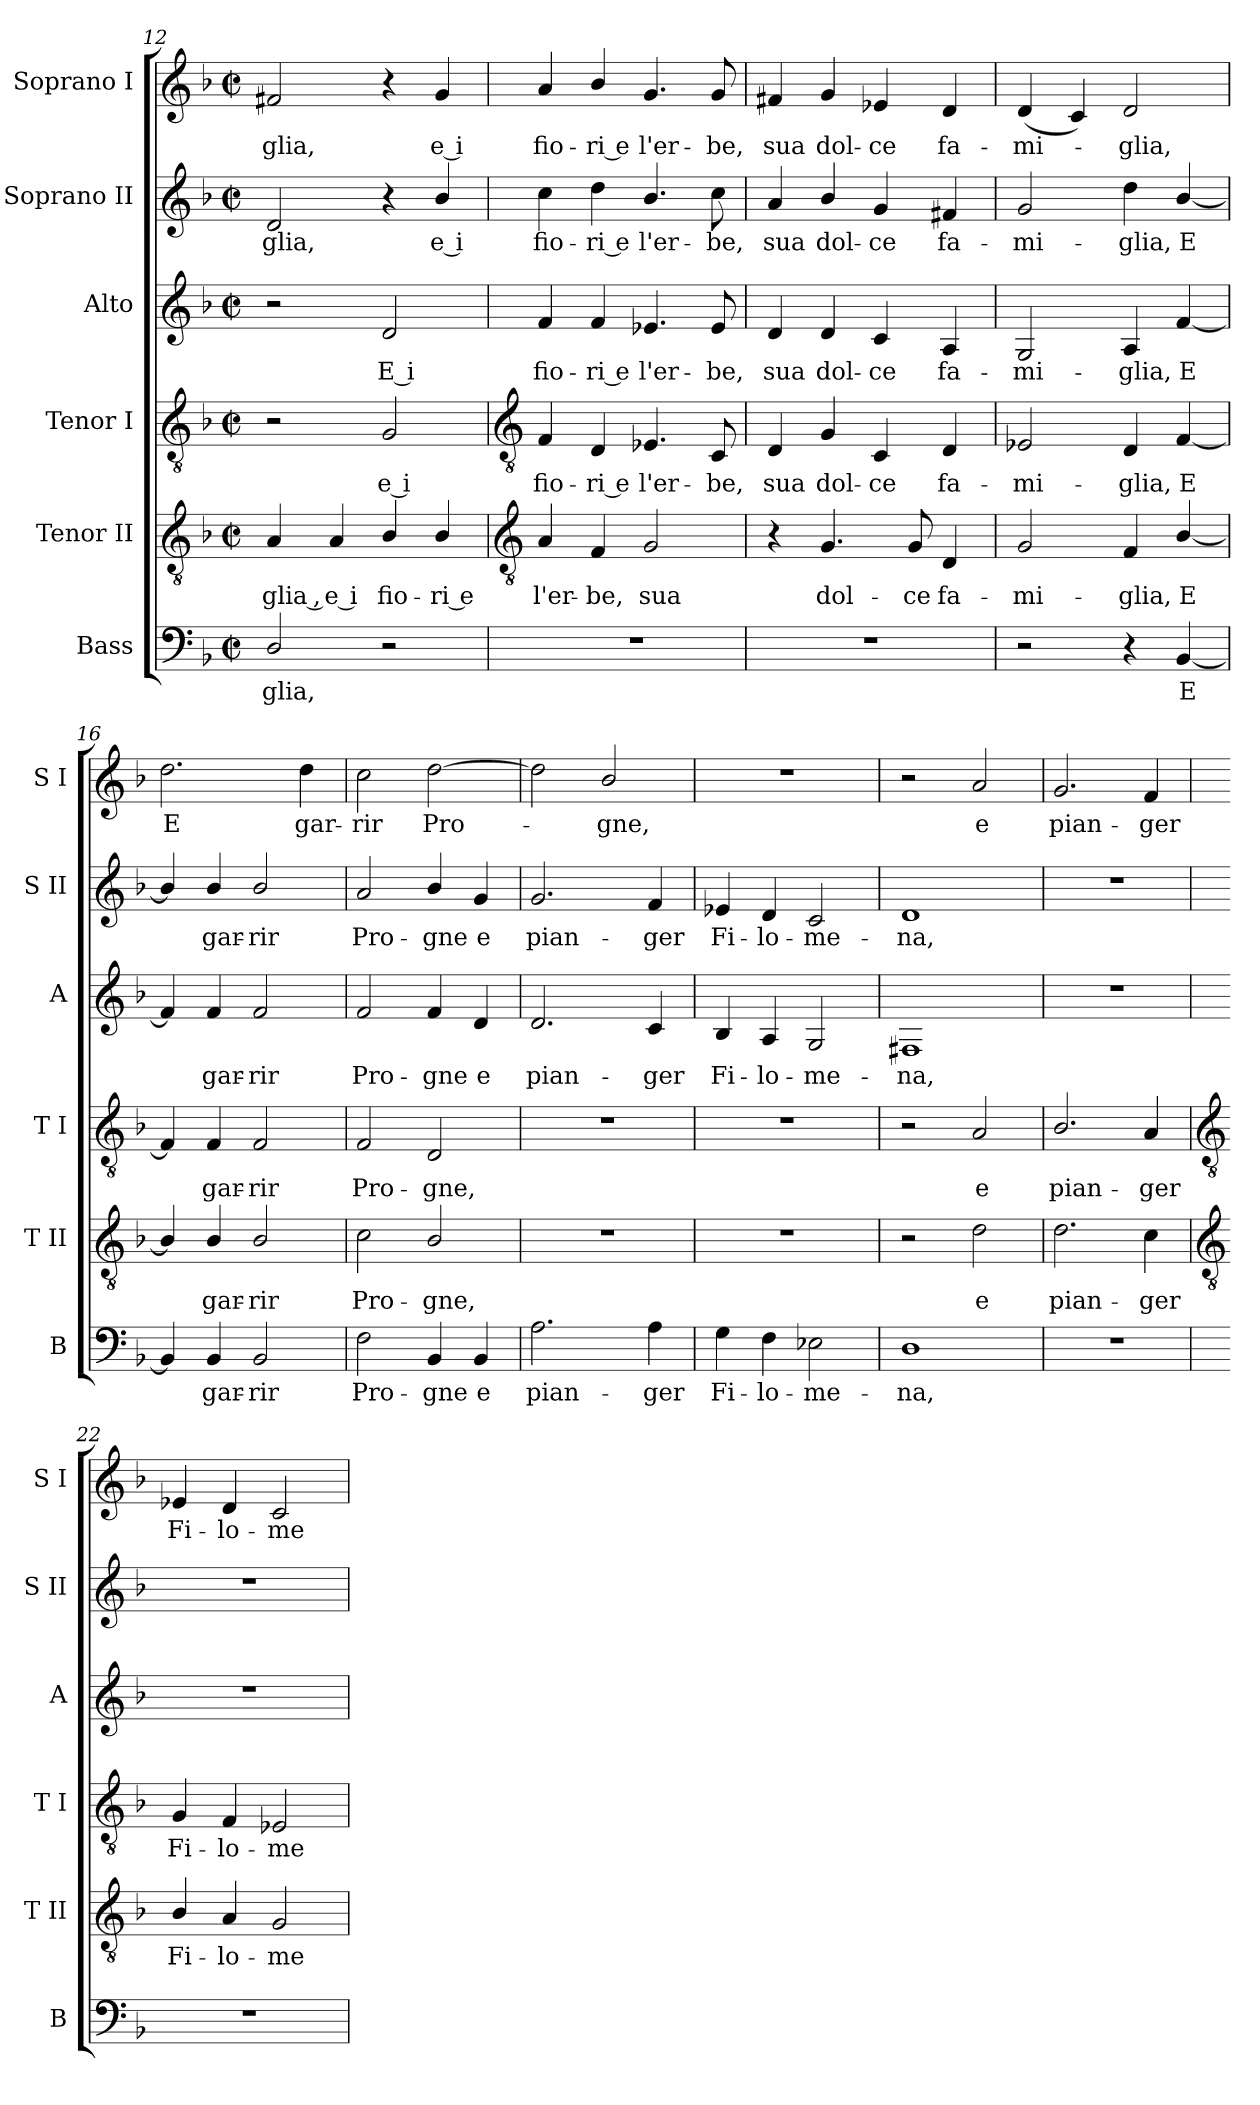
**kern	**text	**kern	**text	**kern	**text	**kern	**text	**kern	**text	**kern	**text
*part6	*part6	*part5	*part5	*part4	*part4	*part3	*part3	*part2	*part2	*part1	*part1
*staff6	*staff6	*staff5	*staff5	*staff4	*staff4	*staff3	*staff3	*staff2	*staff2	*staff1	*staff1
*I"Bass	*	*I"Tenor II	*	*I"Tenor I	*	*I"Alto	*	*I"Soprano II	*	*I"Soprano I	*
*I'B	*	*I'T II	*	*I'T I	*	*I'A	*	*I'S II	*	*I'S I	*
*clefF4	*	*clefGv2	*	*clefGv2	*	*clefG2	*	*clefG2	*	*clefG2	*
*k[b-]	*	*k[b-]	*	*k[b-]	*	*k[b-]	*	*k[b-]	*	*k[b-]	*
*F:	*	*F:	*	*F:	*	*F:	*	*F:	*	*F:	*
*M2/2	*	*M2/2	*	*M2/2	*	*M2/2	*	*M2/2	*	*M2/2	*
*met(c|)	*	*met(c|)	*	*met(c|)	*	*met(c|)	*	*met(c|)	*	*met(c|)	*
=12	=12	=12	=12	=12	=12	=12	=12	=12	=12	=12	=12
!	!LO:LY:b	!	!LO:LY:b	!	!	!	!	!	!LO:LY:b	!	!LO:LY:b
2D/	-glia,	4A	-glia ,	2r	.	2r	.	2d	glia,	2f#X	-glia,
!	!	!	!LO:LY:b	!	!	!	!	!	!	!	!
.	.	4A	e i	.	.	.	.	.	.	.	.
!	!	!	!LO:LY:b	!	!LO:LY:b	!	!LO:LY:b	!	!	!	!
2r	.	4B-/	fio-	2G	e i	2d	E i	4r	.	4r	.
!	!	!	!LO:LY:b	!	!	!	!	!	!LO:LY:b	!	!LO:LY:b
.	.	4B-/	-ri e	.	.	.	.	4b-/	e i	4g	e i
!!LO:LB:g=z
=13	=13	=13	=13	=13	=13	=13	=13	=13	=13	=13	=13
*	*	*clefGv2	*	*clefGv2	*	*	*	*	*	*	*
!	!	!	!LO:LY:b	!	!LO:LY:b	!	!LO:LY:b	!	!LO:LY:b	!	!LO:LY:b
1r	.	4A	l'er-	4F	fio-	4f	fio-	4cc	fio-	4a	fio-
!	!	!	!LO:LY:b	!	!LO:LY:b	!	!LO:LY:b	!	!LO:LY:b	!	!LO:LY:b
.	.	4F	-be,	4D	-ri e	4f	-ri e	4dd	-ri e	4b-/	-ri e
!	!	!	!LO:LY:b	!	!LO:LY:b	!	!LO:LY:b	!	!LO:LY:b	!	!LO:LY:b
.	.	2G	sua	4.E-X	l'er-	4.e-X	l'er-	4.b-/	l'er-	4.g	l'er-
!	!	!	!	!	!LO:LY:b	!	!LO:LY:b	!	!LO:LY:b	!	!LO:LY:b
.	.	.	.	8C	-be,	8e-	-be,	8cc	-be,	8g	-be,
=14	=14	=14	=14	=14	=14	=14	=14	=14	=14	=14	=14
!	!	!	!	!	!LO:LY:b	!	!LO:LY:b	!	!LO:LY:b	!	!LO:LY:b
1r	.	4r	.	4D	sua	4d	sua	4a	sua	4f#X	sua
!	!	!	!LO:LY:b	!	!LO:LY:b	!	!LO:LY:b	!	!LO:LY:b	!	!LO:LY:b
.	.	4.G	dol-	4G	dol-	4d	dol-	4b-/	dol-	4g	dol-
!	!	!	!	!	!LO:LY:b	!	!LO:LY:b	!	!LO:LY:b	!	!LO:LY:b
.	.	.	.	4C	-ce	4c	-ce	4g	-ce	4e-X	-ce
!	!	!	!LO:LY:b	!	!	!	!	!	!	!	!
.	.	8G	-ce	.	.	.	.	.	.	.	.
!	!	!	!LO:LY:b	!	!LO:LY:b	!	!LO:LY:b	!	!LO:LY:b	!	!LO:LY:b
.	.	4D	fa-	4D	fa-	4A	fa-	4f#X	fa-	4d	fa-
=15	=15	=15	=15	=15	=15	=15	=15	=15	=15	=15	=15
!	!	!	!LO:LY:b	!	!LO:LY:b	!	!LO:LY:b	!	!LO:LY:b	!	!LO:LY:b
2r	.	2G	-mi-	2E-X	-mi-	2G	-mi-	2g	-mi-	(<4d	-mi-
.	.	.	.	.	.	.	.	.	.	4c)	.
!	!	!	!LO:LY:b	!	!LO:LY:b	!	!LO:LY:b	!	!LO:LY:b	!	!LO:LY:b
4r	.	4F	-glia,	4D	-glia,	4A	-glia,	4dd	-glia,	2d	glia,
!	!LO:LY:b	!	!LO:LY:b	!	!LO:LY:b	!	!LO:LY:b	!	!LO:LY:b	!	!
[4BB-	E	[4B-/	E	[4F	E	[4f	E	[4b-/	E	.	.
=16	=16	=16	=16	=16	=16	=16	=16	=16	=16	=16	=16
!	!	!	!	!	!	!	!	!	!	!	!LO:LY:b
4BB-]	.	4B-/]	.	4F]	.	4f]	.	4b-/]	.	2.dd	E
!	!LO:LY:b	!	!LO:LY:b	!	!LO:LY:b	!	!LO:LY:b	!	!LO:LY:b	!	!
4BB-	gar-	4B-/	gar-	4F	gar-	4f	gar-	4b-/	gar-	.	.
!	!LO:LY:b	!	!LO:LY:b	!	!LO:LY:b	!	!LO:LY:b	!	!LO:LY:b	!	!
2BB-	-rir	2B-/	-rir	2F	-rir	2f	-rir	2b-/	-rir	.	.
!	!	!	!	!	!	!	!	!	!	!	!LO:LY:b
.	.	.	.	.	.	.	.	.	.	4dd	gar-
=17	=17	=17	=17	=17	=17	=17	=17	=17	=17	=17	=17
!	!LO:LY:b	!	!LO:LY:b	!	!LO:LY:b	!	!LO:LY:b	!	!LO:LY:b	!	!LO:LY:b
2F	Pro-	2c	Pro-	2F	Pro-	2f	Pro-	2a	Pro-	2cc	-rir
!	!LO:LY:b	!	!LO:LY:b	!	!LO:LY:b	!	!LO:LY:b	!	!LO:LY:b	!	!LO:LY:b
4BB-	-gne	2B-/	-gne,	2D	-gne,	4f	-gne	4b-/	-gne	[2dd	Pro-
!	!LO:LY:b	!	!	!	!	!	!LO:LY:b	!	!LO:LY:b	!	!
4BB-	e	.	.	.	.	4d	e	4g	e	.	.
=18	=18	=18	=18	=18	=18	=18	=18	=18	=18	=18	=18
!	!LO:LY:b	!	!	!	!	!	!LO:LY:b	!	!LO:LY:b	!	!
2.A	pian-	1r	.	1r	.	2.d	pian-	2.g	pian-	2dd]	.
!	!	!	!	!	!	!	!	!	!	!	!LO:LY:b
.	.	.	.	.	.	.	.	.	.	2b-/	gne,
!	!LO:LY:b	!	!	!	!	!	!LO:LY:b	!	!LO:LY:b	!	!
4A	-ger	.	.	.	.	4c	-ger	4f	-ger	.	.
=19	=19	=19	=19	=19	=19	=19	=19	=19	=19	=19	=19
!	!LO:LY:b	!	!	!	!	!	!LO:LY:b	!	!LO:LY:b	!	!
4G	Fi-	1r	.	1r	.	4B-	Fi-	4e-X	Fi-	1r	.
!	!LO:LY:b	!	!	!	!	!	!LO:LY:b	!	!LO:LY:b	!	!
4F	-lo-	.	.	.	.	4A	-lo-	4d	-lo-	.	.
!	!LO:LY:b	!	!	!	!	!	!LO:LY:b	!	!LO:LY:b	!	!
2E-X	-me-	.	.	.	.	2G	-me-	2c	-me-	.	.
=20	=20	=20	=20	=20	=20	=20	=20	=20	=20	=20	=20
!	!LO:LY:b	!	!	!	!	!	!LO:LY:b	!	!LO:LY:b	!	!
1D	-na,	2r	.	2r	.	1F#X	-na,	1d	-na,	2r	.
!	!	!	!LO:LY:b	!	!LO:LY:b	!	!	!	!	!	!LO:LY:b
.	.	2d	e	2A	e	.	.	.	.	2a	e
=21	=21	=21	=21	=21	=21	=21	=21	=21	=21	=21	=21
!	!	!	!LO:LY:b	!	!LO:LY:b	!	!	!	!	!	!LO:LY:b
1r	.	2.d	pian-	2.B-/	pian-	1r	.	1r	.	2.g	pian-
!	!	!	!LO:LY:b	!	!LO:LY:b	!	!	!	!	!	!LO:LY:b
.	.	4c	-ger	4A	-ger	.	.	.	.	4f	-ger
!!LO:LB:g=z
=22	=22	=22	=22	=22	=22	=22	=22	=22	=22	=22	=22
*	*	*clefGv2	*	*clefGv2	*	*	*	*	*	*	*
!	!	!	!LO:LY:b	!	!LO:LY:b	!	!	!	!	!	!LO:LY:b
1r	.	4B-/	Fi-	4G	Fi-	1r	.	1r	.	4e-X	Fi-
!	!	!	!LO:LY:b	!	!LO:LY:b	!	!	!	!	!	!LO:LY:b
.	.	4A	-lo-	4F	-lo-	.	.	.	.	4d	-lo-
!	!	!	!LO:LY:b	!	!LO:LY:b	!	!	!	!	!	!LO:LY:b
.	.	2G	-me-	2E-X	-me-	.	.	.	.	2c	-me-
=	=	=	=	=	=	=	=	=	=	=	=
*-	*-	*-	*-	*-	*-	*-	*-	*-	*-	*-	*-
